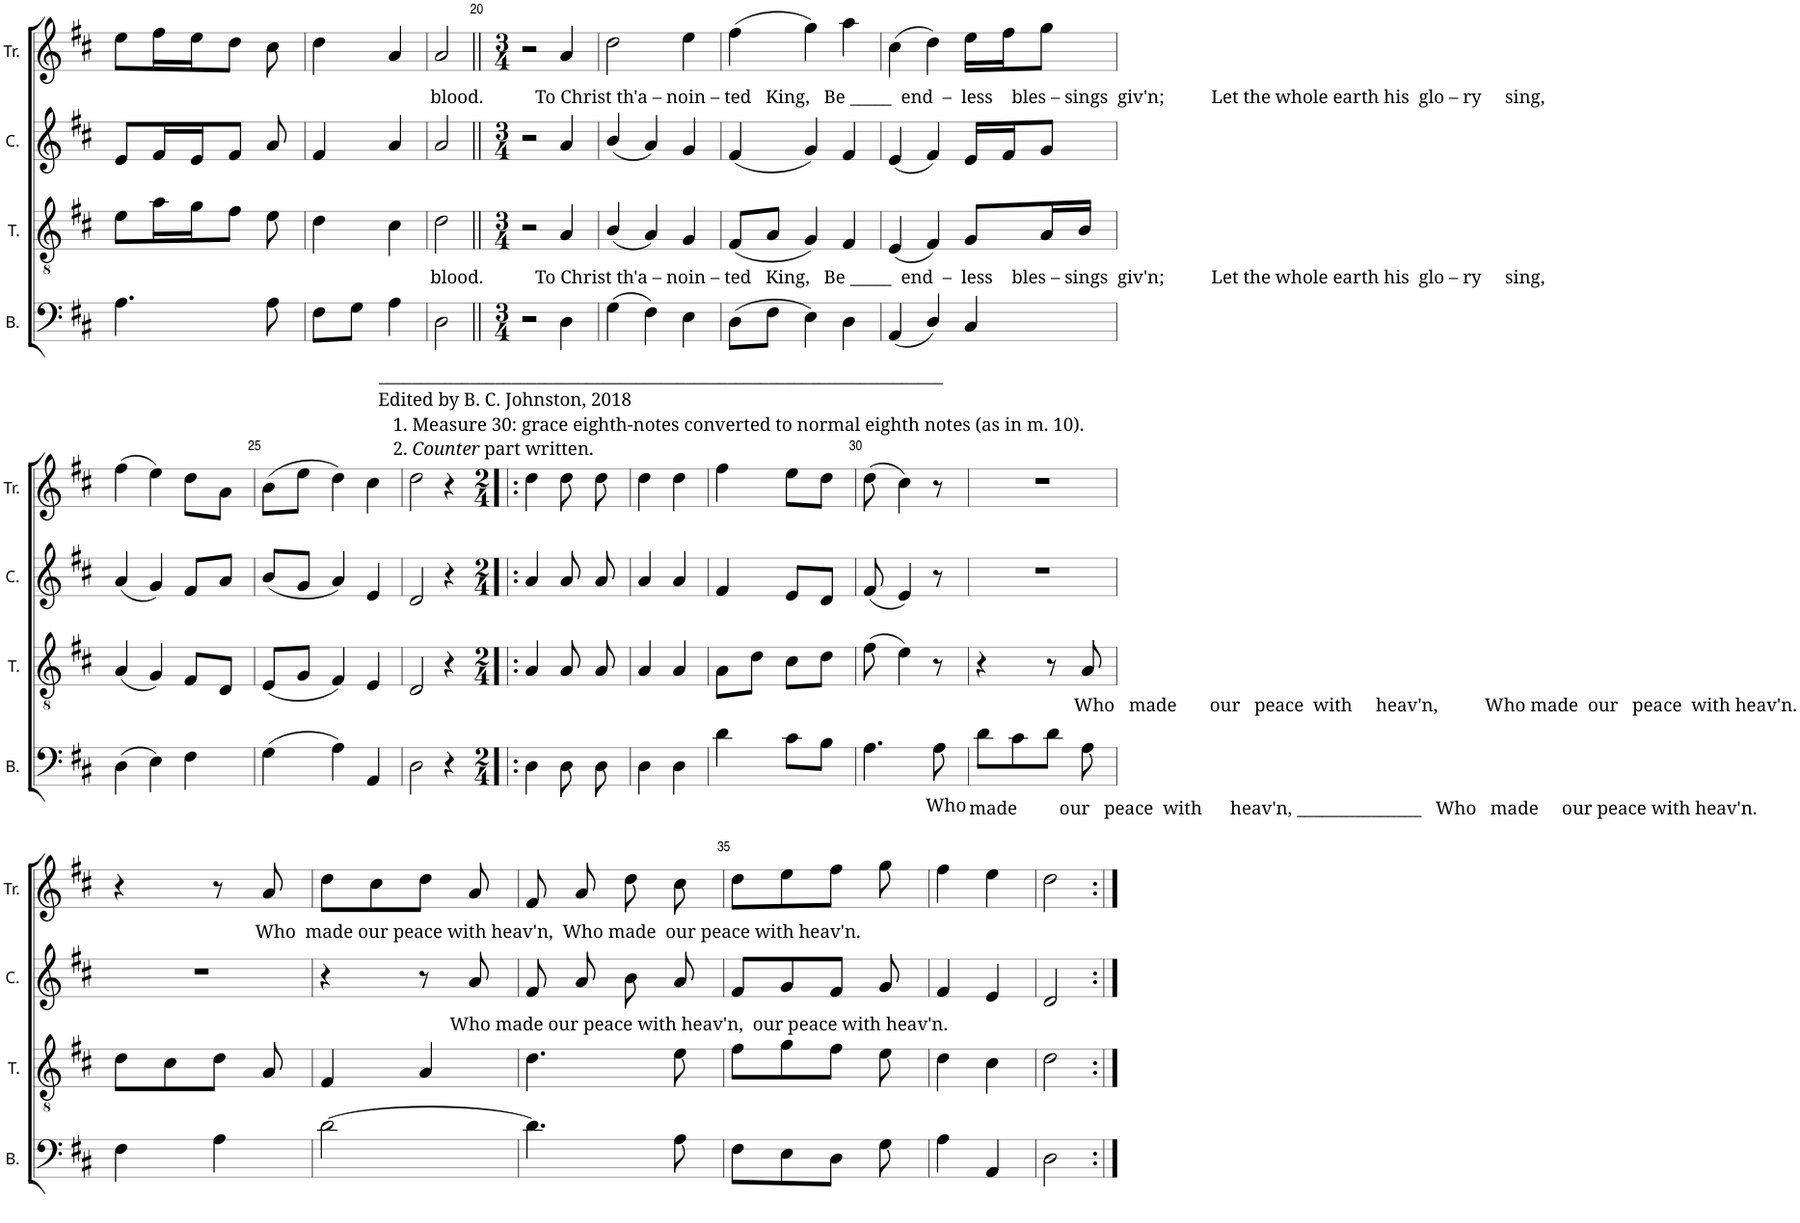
**kern	**kern	**kern	**kern
*part4	*part3	*part2	*part1
*staff4	*staff3	*staff2	*staff1
*I"B.	*I"T.	*I"C.	*I"Tr.
*I'B.	*I'T.	*I'C.	*I'Tr.
!!LO:PB:g=z
*clefF4	*clefGv2	*clefG2	*clefG2
*k[f#c#]	*k[f#c#]	*k[f#c#]	*k[f#c#]
*M2/4	*M2/4	*M2/4	*M2/4
=17	=17	=17	=17
4.A\	8e\L	8e/L	8ee\L
.	16a\L	16f#/L	16ff#\L
.	16g\J	16e/J	16ee\J
.	8f#\J	8f#/J	8dd\J
8A\	8e\	8a/	8cc#\
=18	=18	=18	=18
8F#\L	4d\	4f#/	4dd\
8G\J	.	.	.
4A\	4c#\	4a/	4a/
=19	=19	=19	=19
!	!	!	!LO:TX:b:t=blood.           To Christ th'a – noin – ted   King,   Be _____  end  –  less    bles – sings  giv'n;          Let the whole earth his  glo – ry     sing,
!	!LO:TX:b:t=blood.           To Christ th'a – noin – ted   King,   Be _____  end  –  less    bles – sings  giv'n;          Let the whole earth his  glo – ry     sing,	!	!
!LO:TX:b:t=____________________________________________________________________	!	!	!
!LO:TX:b:t=Edited by B. C. Johnston, 2018	!	!	!
!LO:TX:b:t=1. Measure 30&colon; grace eighth-notes converted to normal eighth notes (as in m. 10).	!	!	!
!LO:TX:b:t=2.	!	!	!
!LO:TX:b:i:t=Counter	!	!	!
!LO:TX:b:t=part written.	!	!	!
2D\	2d\	2a/	2a/
=20||	=20||	=20||	=20||
*M3/4	*M3/4	*M3/4	*M3/4
2r	2r	2r	2r
4D\	4A/	4a/	4a/
=21	=21	=21	=21
(4G\	(4B/	(4b/	2dd\
4F#\)	4A/)	4a/)	.
4E\	4G/	4g/	4ee\
=22	=22	=22	=22
(8D\L	(8F#/L	(4f#/	(4ff#\
8F#\J	8A/J	.	.
4E\)	4G/)	4g/)	4gg\)
4D\	4F#/	4f#/	4aa\
=23	=23	=23	=23
(4AA/	(4E/	(4e/	(4cc#\
4D/)	4F#/)	4f#/)	4dd\)
4C#/	8G/L	16e/LL	16ee\LL
.	.	16f#/J	16ff#\J
.	16A/L	8g/J	8gg\J
.	16B/JJ	.	.
!!LO:LB:g=z
=24	=24	=24	=24
(4D\	(4A/	(4a/	(4ff#\
4E\)	4G/)	4g/)	4ee\)
4F#\	8F#/L	8f#/L	8dd\L
.	8D/J	8a/J	8a\J
=25	=25	=25	=25
(4G\	(8E/L	(8b/L	(8b\L
.	8G/J	8g/J	8ee\J
4A\)	4F#/)	4a/)	4dd\)
4AA/	4E/	4e/	4cc#\
=26	=26	=26	=26
2D\	2D/	2d/	2dd\
4r	4r	4r	4r
=27!|:	=27!|:	=27!|:	=27!|:
*M2/4	*M2/4	*M2/4	*M2/4
4D\	4A/	4a/	4dd\
8D\	8A/	8a/	8dd\
8D\	8A/	8a/	8dd\
=28	=28	=28	=28
4D\	4A/	4a/	4dd\
4D\	4A/	4a/	4dd\
=29	=29	=29	=29
4d\	8A\L	4f#/	4ff#\
.	8d\J	.	.
8c#\L	8c#\L	8e/L	8ee\L
8B\J	8d\J	8d/J	8dd\J
=30	=30	=30	=30
4.A\	(8f#\	(8f#/	(8dd\
.	4e\)	4e/)	4cc#\)
!LO:TX:b:t=Who	!	!	!
8A\	8r	8r	8r
=31	=31	=31	=31
!LO:TX:b:t=made         our   peace  with      heav'n, _______________   Who   made     our peace with heav'n.	!	!	!
8d\L	4r	2r	2r
8c#\	.	.	.
8d\J	8r	.	.
!	!LO:TX:b:t=Who   made       our   peace  with     heav'n,          Who made  our   peace  with heav'n.	!	!
8A\	8A/	.	.
!!LO:LB:g=z
=32	=32	=32	=32
4F#\	8d\L	2r	4r
.	8c#\	.	.
4A\	8d\J	.	8r
!	!	!	!LO:TX:b:t=Who  made our peace with heav'n,  Who made  our peace with heav'n.
.	8A/	.	8a/
=33	=33	=33	=33
[2d\	4F#/	4r	8dd\L
.	.	.	8cc#\
.	4A/	8r	8dd\J
!	!	!LO:TX:b:t=Who made our peace with heav'n,  our peace with heav'n.	!
.	.	8a/	8a/
=34	=34	=34	=34
4.d\]	4.d\	8f#/	8f#/
.	.	8a/	8a/
.	.	8b\	8dd\
8A\	8e\	8a/	8cc#\
=35	=35	=35	=35
8F#\L	8f#\L	8f#/L	8dd\L
8E\	8g\	8g/	8ee\
8D\J	8f#\J	8f#/J	8ff#\J
8G\	8e\	8g/	8gg\
=36	=36	=36	=36
4A\	4d\	4f#/	4ff#\
4AA/	4c#\	4e/	4ee\
=37	=37	=37	=37
2D\	2d\	2d/	2dd\
=:|!	=:|!	=:|!	=:|!
*-	*-	*-	*-
